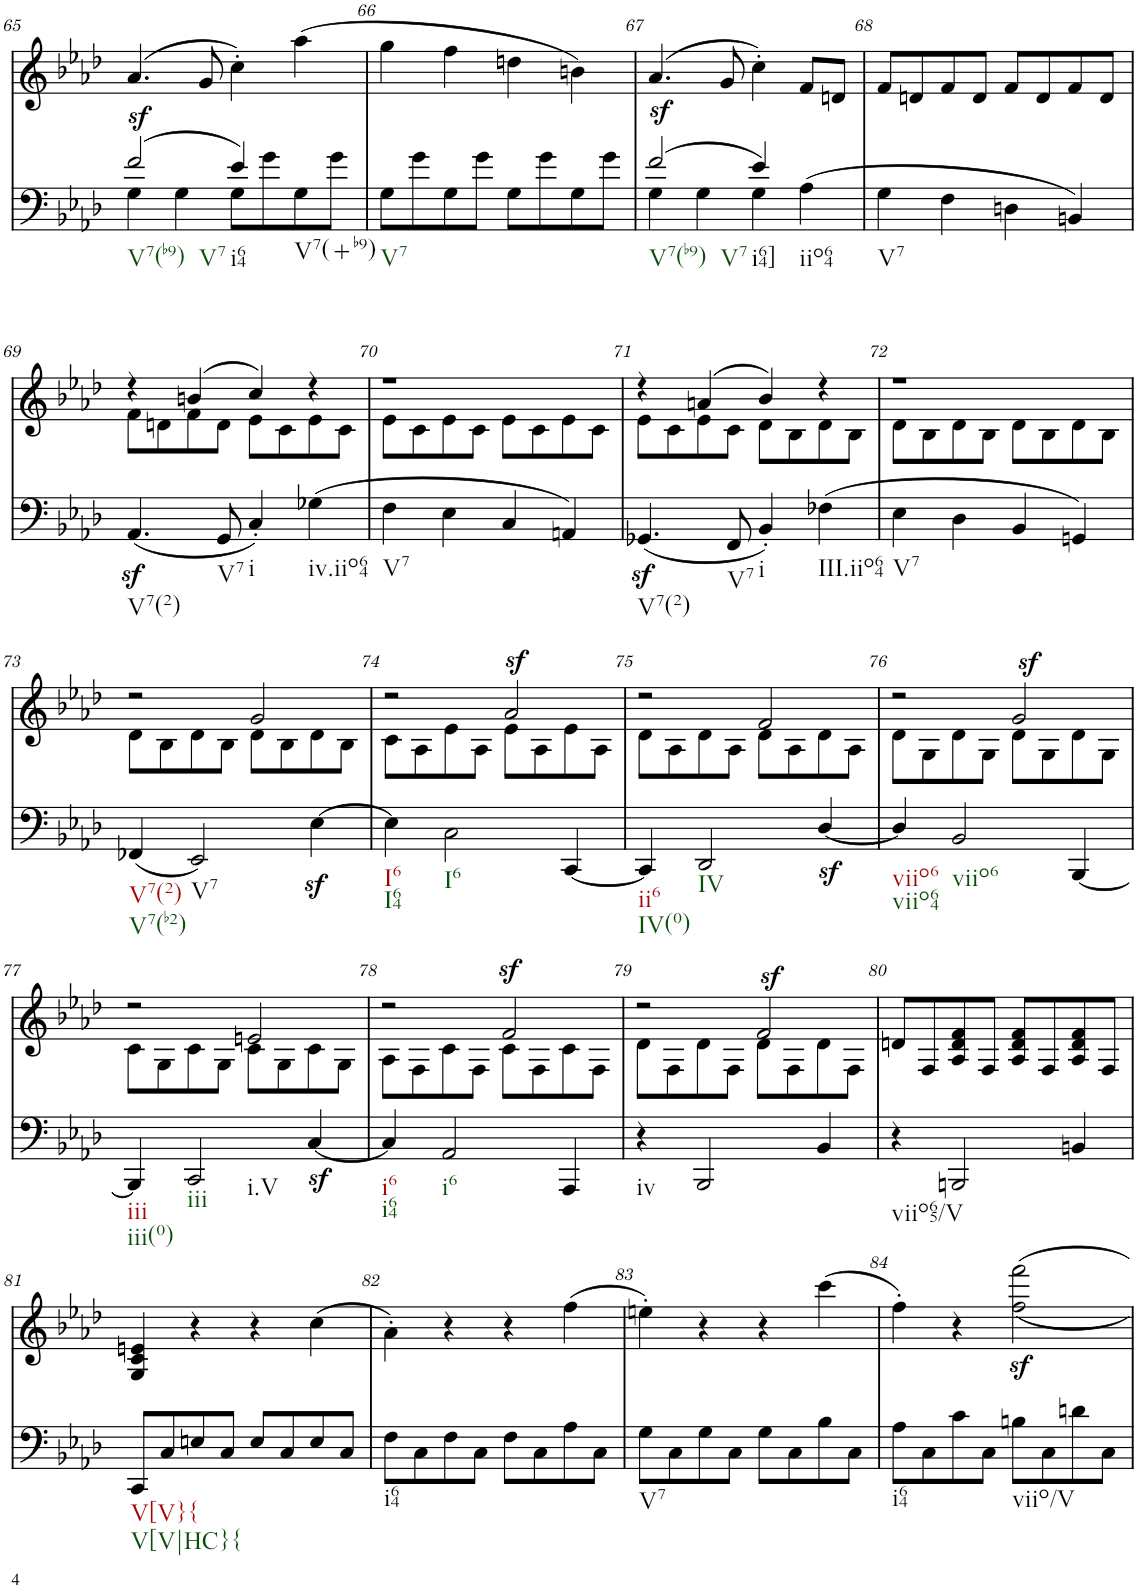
**kern	**kern	**dynam
*part2	*part1	*part1
*staff2	*staff1	*staff1
*I"piano	*I"piano	*
*I'Pno	*I'Pno	*
!!LO:PB:g=z
*clefF4	*clefG2	*
*k[b-e-a-d-]	*k[b-e-a-d-]	*
*f:	*f:	*
*M2/2	*M2/2	*
=65	=65	=65
*^	*	*
(2f/	4G\	(4.a-z</	.
.	4G\	.	.
.	.	8g/	.
4e-/)	8G\L	4cc'\)	.
.	8g\	.	.
4ryy	8G\	(4aa-\	.
.	8g\J	.	.
*v	*v	*	*
=66	=66	=66
8G\L	4gg\	.
8g\	.	.
8G\	4ff\	.
8g\J	.	.
8G\L	4ddn\	.
8g\	.	.
8G\	4bn\)	.
8g\J	.	.
=67	=67	=67
*^	*	*
(2f/	4G\	(>4.a-z</	.
.	4G\	.	.
.	.	8g/	.
4e-/)	4G\	4cc'\)	.
(4A-\	4ryy	8f/L	.
.	.	8dn/J	.
*v	*v	*	*
=68	=68	=68
4G\	8f/L	.
.	8dn/	.
4F\	8f/	.
.	8d/J	.
4Dn\	8f/L	.
.	8d/	.
4BBn/)	8f/	.
.	8d/J	.
!!LO:LB:g=z
=69	=69	=69
*	*^	*
(4.AA-z</	4r	8f\L	.
.	.	8dn\	.
.	(4bn/	8f\	.
8GG/	.	8d\J	.
4C'/)	4cc/)	8e-\L	.
.	.	8c\	.
(4G-X\	4r	8e-\	.
.	.	8c\J	.
=70	=70	=70	=70
4F\	1r	8e-\L	.
.	.	8c\	.
4E-\	.	8e-\	.
.	.	8c\J	.
4C/	.	8e-\L	.
.	.	8c\	.
4AAn/)	.	8e-\	.
.	.	8c\J	.
=71	=71	=71	=71
(4.GG-Xz</	4r	8e-\L	.
.	.	8c\	.
.	(4an/	8e-\	.
8FF/	.	8c\J	.
4BB-'/)	4b-/)	8d-\L	.
.	.	8B-\	.
(4F-X\	4r	8d-\	.
.	.	8B-\J	.
=72	=72	=72	=72
4E-\	1r	8d-\L	.
.	.	8B-\	.
4D-\	.	8d-\	.
.	.	8B-\J	.
4BB-/	.	8d-\L	.
.	.	8B-\	.
4GGn/)	.	8d-\	.
.	.	8B-\J	.
!!LO:LB:g=z	!!
=73	=73	=73	=73
(4FF-X/	2r	8d-\L	.
.	.	8B-\	.
2EE-/)	.	8d-\	.
.	.	8B-\J	.
.	2g/	8d-\L	.
.	.	8B-\	.
[4E-z<\	.	8d-\	.
.	.	8B-\J	.
=74	=74	=74	=74
4E-\]	2r	8c\L	.
.	.	8A-\	.
2C\	.	8e-\	.
.	.	8A-\J	.
!	!	!	!LO:DY:a
.	2a-/	8e-\L	sf
.	.	8A-\	.
[4CC/	.	8e-\	.
.	.	8A-\J	.
=75	=75	=75	=75
4CC/]	2r	8d-\L	.
.	.	8A-\	.
2DD-/	.	8d-\	.
.	.	8A-\J	.
.	2f/	8d-\L	.
.	.	8A-\	.
[4D-z</	.	8d-\	.
.	.	8A-\J	.
=76	=76	=76	=76
4D-/]	2r	8d-\L	.
.	.	8G\	.
2BB-/	.	8d-\	.
.	.	8G\J	.
.	2g/	8d-\L	.
.	.	8G\	.
!	!	!	!LO:DY:a
[4BBB-/	.	8d-\	sf
.	.	8G\J	.
!!LO:LB:g=z	!!
=77	=77	=77	=77
4BBB-/]	2r	8c\L	.
.	.	8G\	.
2CC/	.	8c\	.
.	.	8G\J	.
.	2en/	8c\L	.
.	.	8G\	.
[4Cz</	.	8c\	.
.	.	8G\J	.
=78	=78	=78	=78
4C/]	2r	8A-\L	.
.	.	8F\	.
2AA-/	.	8c\	.
.	.	8F\J	.
.	2f/	8c\L	.
!	!	!	!LO:DY:a
.	.	8F\	sf
4AAA-/	.	8c\	.
.	.	8F\J	.
=79	=79	=79	=79
4r	2r	8d-\L	.
.	.	8F\	.
2BBB-/	.	8d-\	.
.	.	8F\J	.
.	2f/	8d-\L	.
!	!	!	!LO:DY:a
.	.	8F\	sf
4BB-/	.	8d-\	.
.	.	8F\J	.
*	*v	*v	*
=80	=80	=80
4r	8dn/L	.
.	8F/	.
2BBBn/	8A-/ 8d/ 8f/	.
.	8F/J	.
.	8A-/ 8d/ 8f/L	.
.	8F/	.
4BBn/	8A-/ 8d/ 8f/	.
.	8F/J	.
!!LO:LB:g=z
=81	=81	=81
8CC/L	4G/ 4c/ 4en/	.
8C/	.	.
8En/	4r	.
8C/J	.	.
8E/L	4r	.
8C/	.	.
8E/	(4cc\	.
8C/J	.	.
=82	=82	=82
8F\L	4a-'\)	.
8C\	.	.
8F\	4r	.
8C\J	.	.
8F\L	4r	.
8C\	.	.
8A-\	(4ff\	.
8C\J	.	.
=83	=83	=83
8G\L	4een'\)	.
8C\	.	.
8G\	4r	.
8C\J	.	.
8G\L	4r	.
8C\	.	.
8B-\	(4ccc\	.
8C\J	.	.
=84	=84	=84
8A-\L	4ff'\)	.
8C\	.	.
8c\	4r	.
8C\J	.	.
8Bn\L	2ff\z< 2fff\z<	.
8C\	.	.
8dn\	.	.
8C\J	.	.
=	=	=
*-	*-	*-
